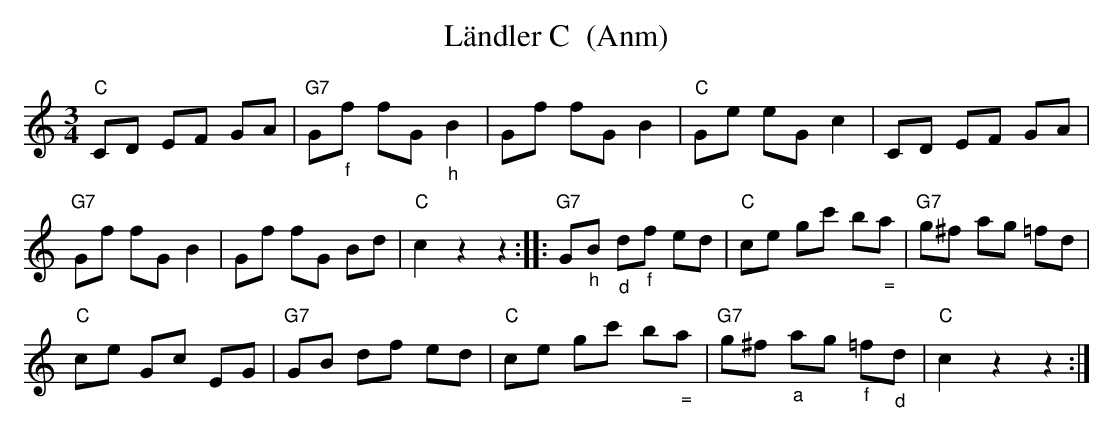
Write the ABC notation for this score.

X:1
T: L\"andler C  (Anm)
M:3/4
L:1/8
K:C %%MIDI gchordon
"C"CD EF GA | "G7"G"_f"f fG"_h"B2 | Gf fGB2 | "C"Ge eGc2 | CD EF GA |
"G7"Gf fGB2 | Gf fG Bd | "C"c2z2z2 :: "G7"G"_h"B "_d"d"_f"f ed | "C"ce gc' b"_ ="a | "G7"g^f ag =fd |
"C"ce Gc EG | "G7"GB df ed | "C"ce gc' b"_ ="a | "G7"g^f "_a"ag "_f"=f"_d"d | "C"c2z2z2 :|
